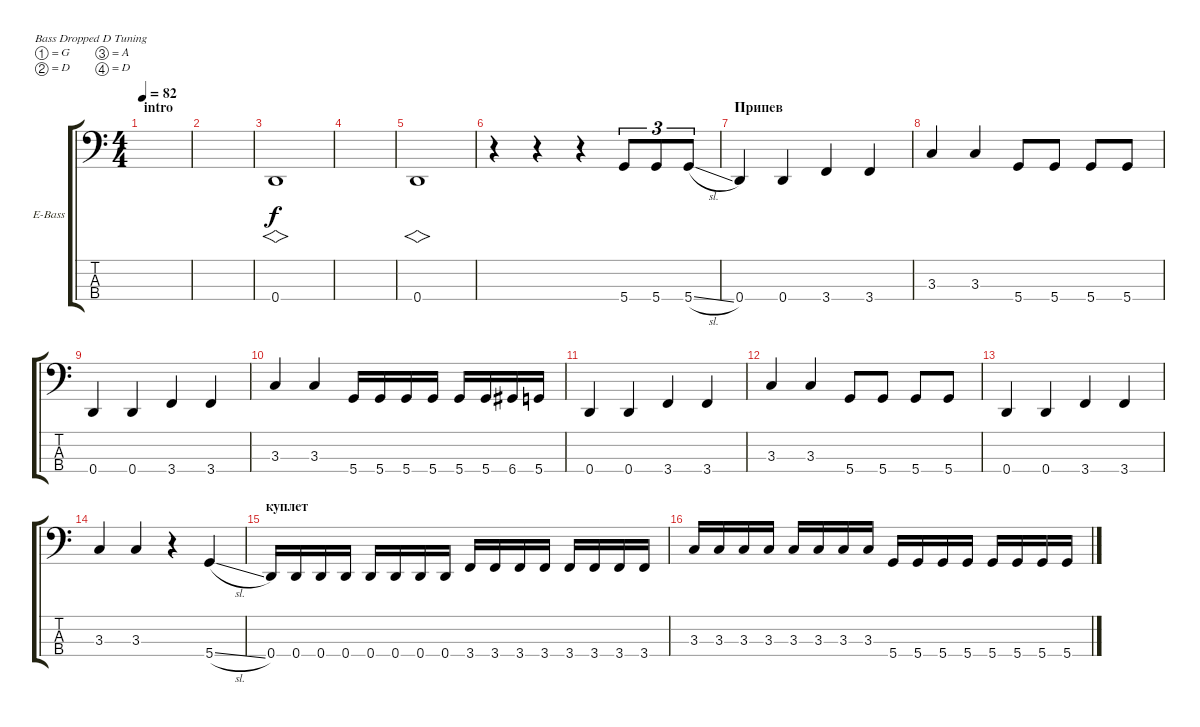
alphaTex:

\defaultSystemsLayout 4
\bracketExtendMode groupsimilarinstruments
\firstSystemTrackNameOrientation horizontal
\otherSystemsTrackNameOrientation horizontal
\track ("Electric Bass" "E-Bass") {instrument electricbassfinger}
\staff {score tabs}
\tuning (G2 D2 A1 D1)
\ts (4 4)
\section ("" "intro")
\tempo 82
\clef f4
\scale
0.487395
\ks c
|
\scale
0.256303 |
\scale
0.256303 0.4.1{vs} |
\scale
0.333333 |
\scale
0.333333 0.4.1{vs} |
\scale
0.333333 r.4 r.4 r.4 5.4.8{tu (3 2)} 5.4.8{tu (3 2)} 5.4{sl}.8{tu (3 2)} |
\section ("" "Припев")
\scale
0.333333 0.4.4 0.4.4 3.4.4 3.4.4 |
\scale
0.333333 3.3.4 3.3.4 5.4.8 5.4.8 5.4.8 5.4.8 |
\scale
0.333333 0.4.4 0.4.4 3.4.4 3.4.4 |
\scale
0.333333 3.3.4 3.3.4 5.4.16 5.4.16 5.4.16 5.4.16 5.4.16 5.4.16 6.4.16 5.4.16 |
\scale
0.333333 0.4.4 0.4.4 3.4.4 3.4.4 |
\scale
0.333333 3.3.4 3.3.4 5.4.8 5.4.8 5.4.8 5.4.8 |
\scale
0.333333 0.4.4 0.4.4 3.4.4 3.4.4 |
\scale
0.333333 3.3.4 3.3.4 r.4 5.4{sl}.4 |
\section ("" "куплет")
\scale
0.333333 0.4.16 0.4.16 0.4.16 0.4.16 0.4.16 0.4.16 0.4.16 0.4.16 3.4.16 3.4.16 3.4.16 3.4.16 3.4.16 3.4.16 3.4.16 3.4.16 |
3.3.16 3.3.16 3.3.16 3.3.16 3.3.16 3.3.16 3.3.16 3.3.16 5.4.16 5.4.16 5.4.16 5.4.16 5.4.16 5.4.16 5.4.16 5.4{sl}.16
